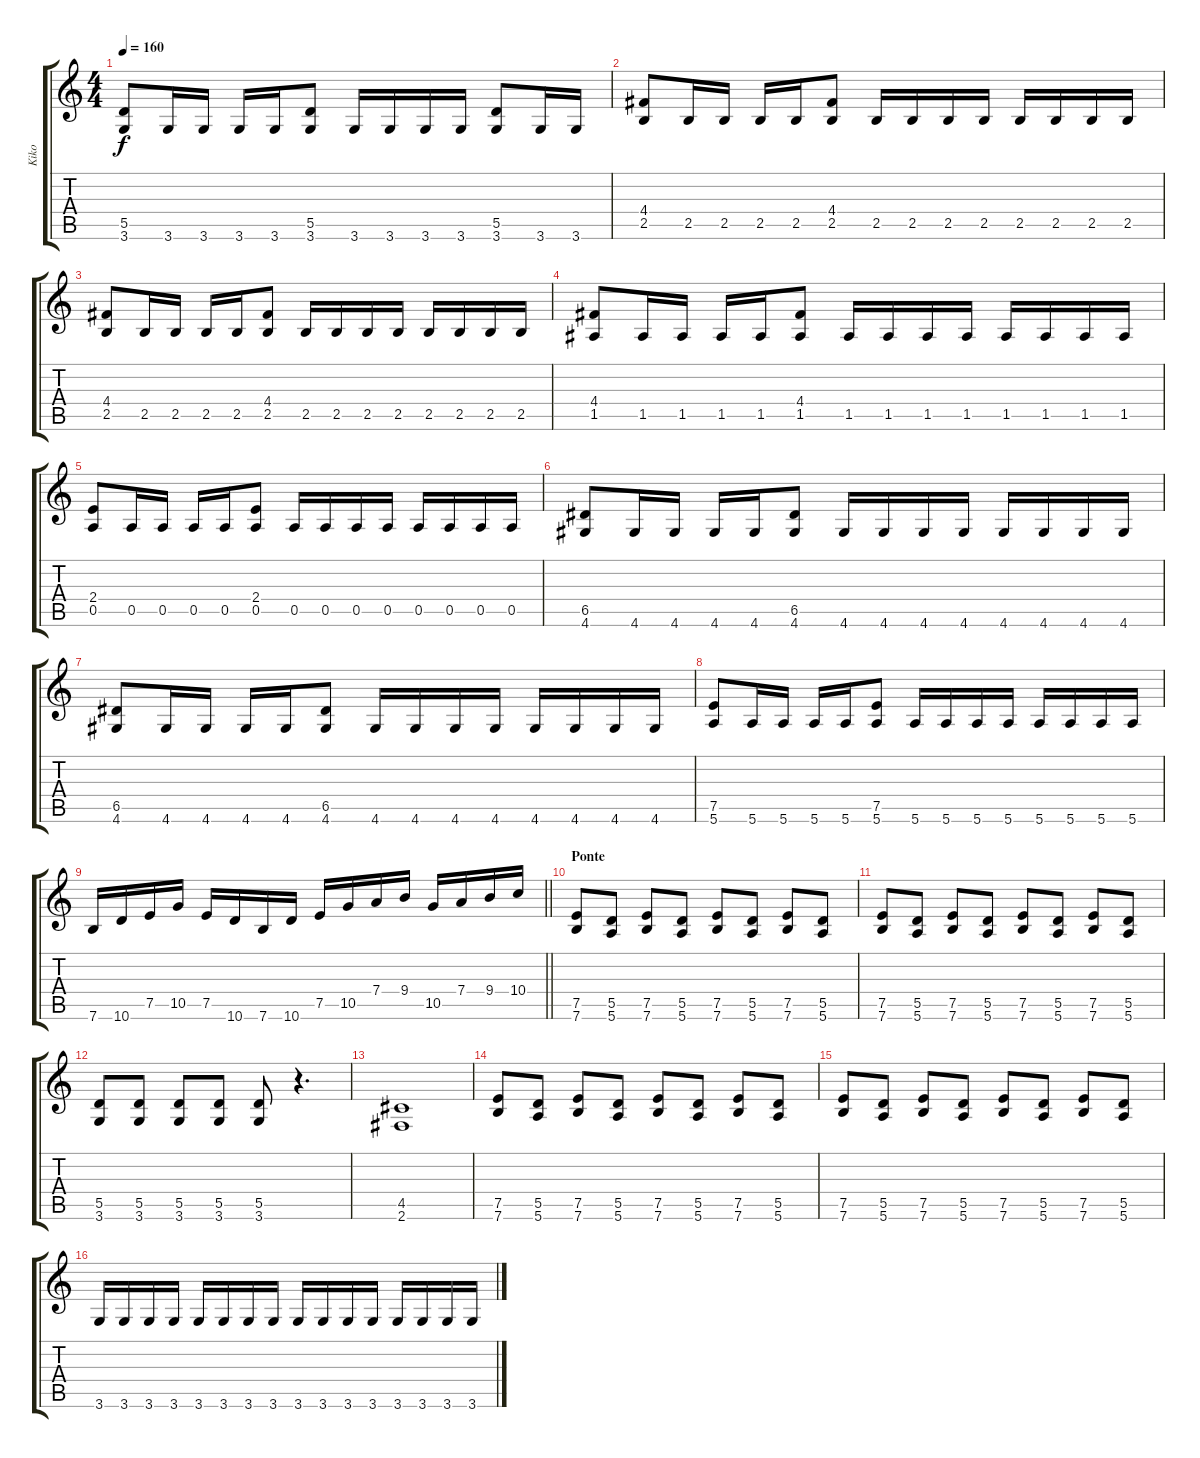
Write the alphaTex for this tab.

\track ("Kiko" "Kiko") {instrument distortionguitar}
\staff {score tabs}
\tuning (E4 B3 G3 D3 A2 E2) {hide}
\ts (4 4)
\tempo 160
\clef g2
\ks c
(5.5 3.6).8{dy f} 3.6.16 3.6.16 3.6.16 3.6.16 (5.5 3.6).8 3.6.16 3.6.16 3.6.16 3.6.16 (5.5 3.6).8 3.6.16 3.6.16 |
(4.4 2.5).8 2.5.16 2.5.16 2.5.16 2.5.16 (4.4 2.5).8 2.5.16 2.5.16 2.5.16 2.5.16 2.5.16 2.5.16 2.5.16 2.5.16 |
(4.4 2.5).8 2.5.16 2.5.16 2.5.16 2.5.16 (4.4 2.5).8 2.5.16 2.5.16 2.5.16 2.5.16 2.5.16 2.5.16 2.5.16 2.5.16 |
(4.4 1.5).8 1.5.16 1.5.16 1.5.16 1.5.16 (4.4 1.5).8 1.5.16 1.5.16 1.5.16 1.5.16 1.5.16 1.5.16 1.5.16 1.5.16 |
(2.4 0.5).8 0.5.16 0.5.16 0.5.16 0.5.16 (2.4 0.5).8 0.5.16 0.5.16 0.5.16 0.5.16 0.5.16 0.5.16 0.5.16 0.5.16 |
(6.5 4.6).8 4.6.16 4.6.16 4.6.16 4.6.16 (6.5 4.6).8 4.6.16 4.6.16 4.6.16 4.6.16 4.6.16 4.6.16 4.6.16 4.6.16 |
(6.5 4.6).8 4.6.16 4.6.16 4.6.16 4.6.16 (6.5 4.6).8 4.6.16 4.6.16 4.6.16 4.6.16 4.6.16 4.6.16 4.6.16 4.6.16 |
(7.5 5.6).8 5.6.16 5.6.16 5.6.16 5.6.16 (7.5 5.6).8 5.6.16 5.6.16 5.6.16 5.6.16 5.6.16 5.6.16 5.6.16 5.6.16 |
\barLineRight lightlight
7.6.16 10.6.16 7.5.16 10.5.16 7.5.16 10.6.16 7.6.16 10.6.16 7.5.16 10.5.16 7.4.16 9.4.16 10.5.16 7.4.16 9.4.16 10.4.16 |
\section ("" "Ponte")
(7.5 7.6).8 (5.5 5.6).8 (7.5 7.6).8 (5.5 5.6).8 (7.5 7.6).8 (5.5 5.6).8 (7.5 7.6).8 (5.5 5.6).8 |
(7.5 7.6).8 (5.5 5.6).8 (7.5 7.6).8 (5.5 5.6).8 (7.5 7.6).8 (5.5 5.6).8 (7.5 7.6).8 (5.5 5.6).8 |
(5.5 3.6).8 (5.5 3.6).8 (5.5 3.6).8 (5.5 3.6).8 (5.5 3.6).8 r.4{d} |
(4.5 2.6).1 |
(7.5 7.6).8 (5.5 5.6).8 (7.5 7.6).8 (5.5 5.6).8 (7.5 7.6).8 (5.5 5.6).8 (7.5 7.6).8 (5.5 5.6).8 |
(7.5 7.6).8 (5.5 5.6).8 (7.5 7.6).8 (5.5 5.6).8 (7.5 7.6).8 (5.5 5.6).8 (7.5 7.6).8 (5.5 5.6).8 |
3.6.16 3.6.16 3.6.16 3.6.16 3.6.16 3.6.16 3.6.16 3.6.16 3.6.16 3.6.16 3.6.16 3.6.16 3.6.16 3.6.16 3.6.16 3.6.16
